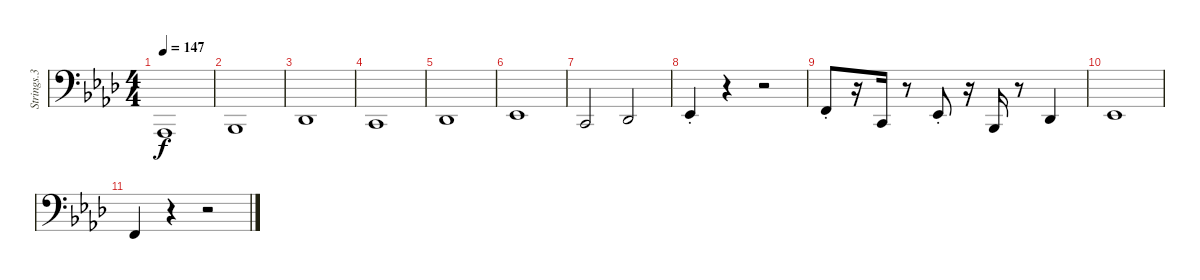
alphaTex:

\track ("Strings.3" "Strings.3") {instrument stringensemble1}
\staff {score}
\tuning (C3 G2 D2 A1 E1 B0) {hide}
\ts (4 4)
\tempo 147
\clef f4
\ks fminor
4.5.1{dy f} |
1.4.1 |
4.4.1 |
3.4.1 |
4.4.1 |
1.3.1 |
3.4.2 4.4.2 |
1.3{st}.4 r.4 r.2 |
3.3{st}.8 r.16 3.4.16 r.8 1.3{st}.8 r.16 1.4.16 r.8 4.4.4 |
1.3.1 |
3.3.4 r.4 r.2
